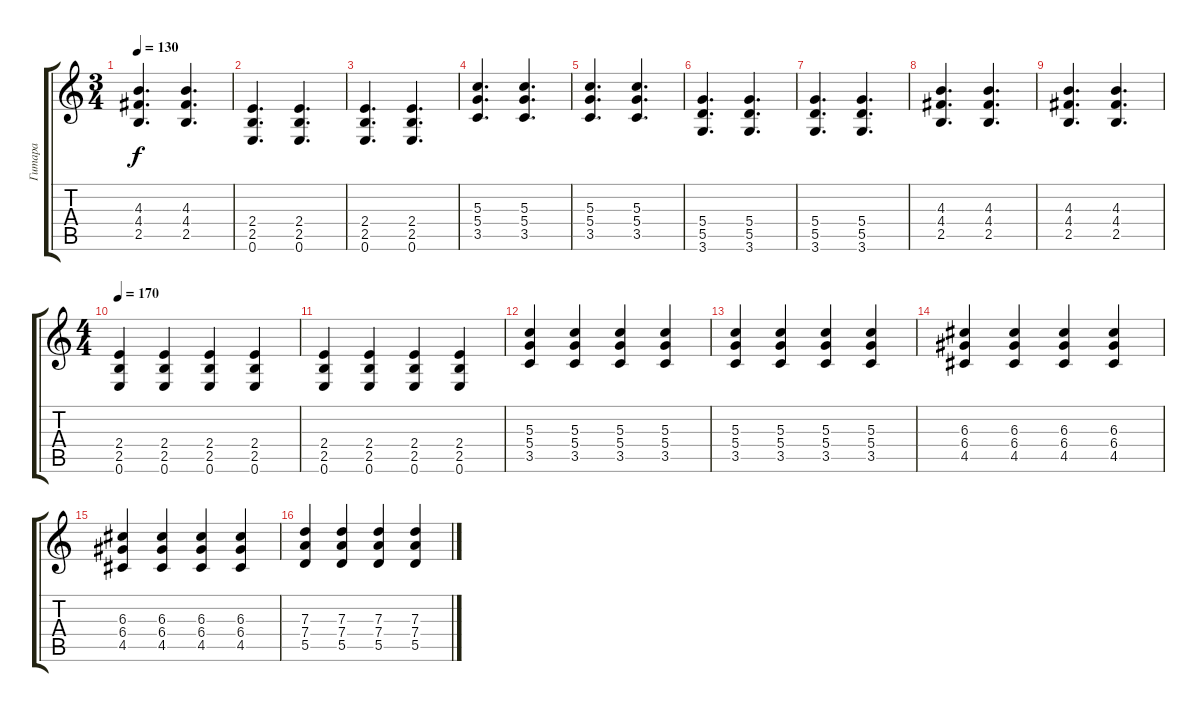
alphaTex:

\track ("Гитара" "Гитара") {instrument overdrivenguitar}
\staff {score tabs}
\tuning (E4 B3 G3 D3 A2 E2) {hide}
\ts (3 4)
\tempo 130
\clef g2
\ks c
(4.3 4.4 2.5).4{d dy f} (4.3 4.4 2.5).4{d} |
(2.4 2.5 0.6).4{d} (2.4 2.5 0.6).4{d} |
(2.4 2.5 0.6).4{d} (2.4 2.5 0.6).4{d} |
(5.3 5.4 3.5).4{d} (5.3 5.4 3.5).4{d} |
(5.3 5.4 3.5).4{d} (5.3 5.4 3.5).4{d} |
(5.4 5.5 3.6).4{d} (5.4 5.5 3.6).4{d} |
(5.4 5.5 3.6).4{d} (5.4 5.5 3.6).4{d} |
(4.3 4.4 2.5).4{d} (4.3 4.4 2.5).4{d} |
(4.3 4.4 2.5).4{d} (4.3 4.4 2.5).4{d} |
\ts (4 4)
\tempo 170
(2.4 2.5 0.6).4 (2.4 2.5 0.6).4 (2.4 2.5 0.6).4 (2.4 2.5 0.6).4 |
(2.4 2.5 0.6).4 (2.4 2.5 0.6).4 (2.4 2.5 0.6).4 (2.4 2.5 0.6).4 |
(5.3 5.4 3.5).4 (5.3 5.4 3.5).4 (5.3 5.4 3.5).4 (5.3 5.4 3.5).4 |
(5.3 5.4 3.5).4 (5.3 5.4 3.5).4 (5.3 5.4 3.5).4 (5.3 5.4 3.5).4 |
(6.3 6.4 4.5).4 (6.3 6.4 4.5).4 (6.3 6.4 4.5).4 (6.3 6.4 4.5).4 |
(6.3 6.4 4.5).4 (6.3 6.4 4.5).4 (6.3 6.4 4.5).4 (6.3 6.4 4.5).4 |
(7.3 7.4 5.5).4 (7.3 7.4 5.5).4 (7.3 7.4 5.5).4 (7.3 7.4 5.5).4
